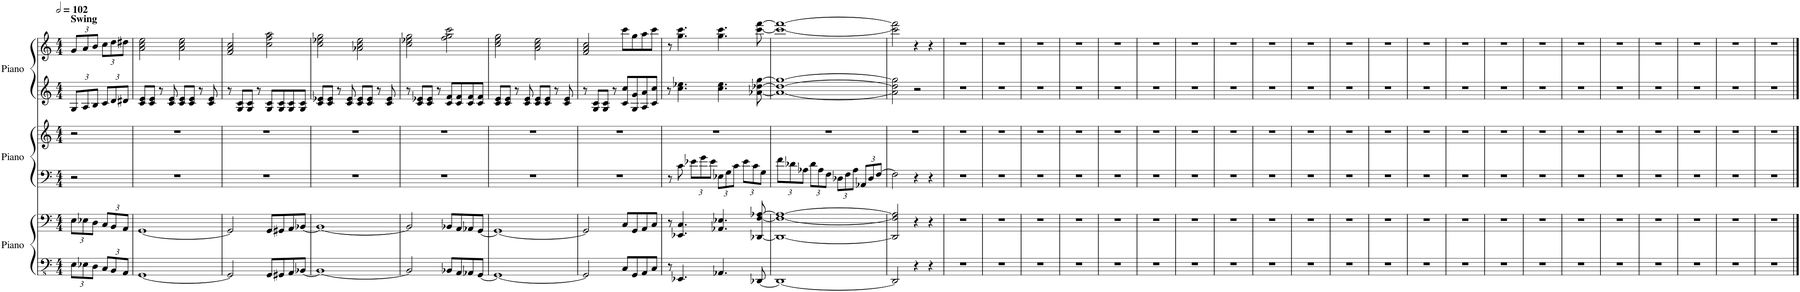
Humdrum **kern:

**kern	**kern	**kern	**kern	**kern	**kern
*part3	*part3	*part2	*part2	*part1	*part1
*staff6	*staff5	*staff4	*staff3	*staff2	*staff1
*I"Piano	*	*I"Piano	*	*I"Piano	*
*I'Pno.	*	*I'Pno.	*	*I'Pno.	*
*clefFv4	*clefF4	*clefF4	*clefG2	*clefG2	*clefG2
*k[]	*k[]	*k[]	*k[]	*k[]	*k[]
*M4/4	*M4/4	*M4/4	*M4/4	*M4/4	*M4/4
*MM204	*MM204	*MM204	*MM204	*MM204	*MM204
*Xbrackettup	*Xbrackettup	*	*	*Xbrackettup	*Xbrackettup
=1	=1	=1	=1	=1	=1
!	!	!	!	!	!LO:TX:a:B:t=Swing
12EE\L	12E\L	2r	2r	12G/L	12g/L
12EE-X\	12E-X\	.	.	12A/	12a/
12DD\J	12D\J	.	.	12B/J	12b/J
12CC/L	12C/L	.	.	12c/L	12cc\L
12BBB/	12BB/	.	.	12d/	12dd\
12AAA/J	12AA/J	.	.	12d#X/J	12dd#X\J
=2	=2	=2	=2	=2	=2
[1GGG	[1GG	1r	1r	8c/ 8e/L	2a\ 2cc\ 2ee\
.	.	.	.	8c/ 8e/J	.
.	.	.	.	8r	.
.	.	.	.	8c/ 8e/	.
.	.	.	.	8c/ 8e/L	2a\ 2cc\ 2ee\
.	.	.	.	8c/ 8e/J	.
.	.	.	.	8r	.
.	.	.	.	8c/ 8e/	.
=3	=3	=3	=3	=3	=3
2GGG/]	2GG/]	1r	1r	8r	2f/ 2a/ 2cc/
.	.	.	.	8G/ 8c/L	.
.	.	.	.	8G/ 8c/J	.
.	.	.	.	8r	.
8GGG/L	8GG/L	.	.	8G/ 8c/L	2cc\ 2ff\ 2aa\
8GGG#X/	8GG#X/	.	.	8G/ 8c/	.
8AAA/	8AA/	.	.	8G/ 8c/	.
[8BBB-X/J	[8BB-X/J	.	.	8G/ 8c/J	.
=4	=4	=4	=4	=4	=4
1BBB-_	1BB-_	1r	1r	8c/ 8e-X/L	2cc\ 2ee-X\ 2gg\
.	.	.	.	8c/ 8e-/J	.
.	.	.	.	8r	.
.	.	.	.	8c/ 8e-/	.
.	.	.	.	8c/ 8e-/L	2a-X\ 2cc\ 2ee-\
.	.	.	.	8c/ 8e-/J	.
.	.	.	.	8r	.
.	.	.	.	8c/ 8e-/	.
=5	=5	=5	=5	=5	=5
2BBB-/]	2BB-/]	1r	1r	8r	2cc\ 2ee-X\ 2gg\
.	.	.	.	8c/ 8e-X/L	.
.	.	.	.	8c/ 8e-/J	.
.	.	.	.	8r	.
8BBB-X/L	8BB-X/L	.	.	8c/ 8f/L	2ff\ 2gg\ 2ccc\
8AAA/	8AA/	.	.	8c/ 8f/	.
8AAA-X/	8AA-X/	.	.	8c/ 8f/	.
[8GGG/J	[8GG/J	.	.	8c/ 8f/J	.
=6	=6	=6	=6	=6	=6
1GGG_	1GG_	1r	1r	8c/ 8e/L	2cc\ 2ee\ 2gg\
.	.	.	.	8c/ 8e/J	.
.	.	.	.	8r	.
.	.	.	.	8c/ 8e/	.
.	.	.	.	8c/ 8e/L	2a\ 2cc\ 2ee\
.	.	.	.	8c/ 8e/J	.
.	.	.	.	8r	.
.	.	.	.	8c/ 8e/	.
=7	=7	=7	=7	=7	=7
2GGG/]	2GG/]	1r	1r	8r	2f/ 2a/ 2cc/
.	.	.	.	8G/ 8c/L	.
.	.	.	.	8G/ 8c/J	.
.	.	.	.	8r	.
8CC/L	8C/L	.	.	8c/ 8cc/L	8ccc\L
8GGG/	8GG/	.	.	8G/ 8g/	8gg\
8AAA/	8AA/	.	.	8A/ 8a/	8aa\
8CC/J	8C/J	.	.	8c/ 8cc/J	8ccc\J
=8	=8	=8	=8	=8	=8
8r	8r	8r	1r	8r	8r
4.EEE-X/	4.EE-X/ 4.C/	8c\	.	4.cc\ 4.ee-X\	4.gg\ 4.ccc\
*	*	*Xbrackettup	*	*	*
.	.	12e-X\L	.	.	.
.	.	12g\	.	.	.
.	.	12e-\J	.	.	.
4.AAA-X/	4.AA-X/ 4.E-X/	12E-X\L	.	4.cc\ 4.ee-\	4.gg\ 4.ccc\
.	.	12G\	.	.	.
.	.	12c\J	.	.	.
.	.	12e-\L	.	.	.
.	.	12c\	.	.	.
[8DDD-X/	[8DD-X/ [8F/ [8A-X/	.	.	[8a-X\ [8dd-X\ [8gg\	[8ccc\ [8fff\
.	.	12G\J	.	.	.
=9	=9	=9	=9	=9	=9
1DDD-_	1DD-_ 1F_ 1A-_	12f\L	1r	1a-_ 1dd-_ 1gg_	1ccc_ 1fff_
.	.	12d-X\	.	.	.
.	.	12A-X\J	.	.	.
.	.	12d-\L	.	.	.
.	.	12A-\	.	.	.
.	.	12F\J	.	.	.
.	.	12D-X\L	.	.	.
.	.	12F\	.	.	.
.	.	12A-\J	.	.	.
.	.	12AA-X/L	.	.	.
.	.	12D-/	.	.	.
.	.	[12F/J	.	.	.
=10	=10	=10	=10	=10	=10
2DDD-/]	2DD-/] 2F/] 2A-/]	2F\]	1r	2a-\] 2dd-\] 2gg\]	2ccc\] 2fff\]
4r	4r	4r	.	2r	4r
4r	4r	4r	.	.	4r
=11	=11	=11	=11	=11	=11
1r	1r	1r	1r	1r	1r
=12	=12	=12	=12	=12	=12
1r	1r	1r	1r	1r	1r
=13	=13	=13	=13	=13	=13
1r	1r	1r	1r	1r	1r
=14	=14	=14	=14	=14	=14
1r	1r	1r	1r	1r	1r
=15	=15	=15	=15	=15	=15
1r	1r	1r	1r	1r	1r
=16	=16	=16	=16	=16	=16
1r	1r	1r	1r	1r	1r
=17	=17	=17	=17	=17	=17
1r	1r	1r	1r	1r	1r
=18	=18	=18	=18	=18	=18
1r	1r	1r	1r	1r	1r
=19	=19	=19	=19	=19	=19
1r	1r	1r	1r	1r	1r
=20	=20	=20	=20	=20	=20
1r	1r	1r	1r	1r	1r
=21	=21	=21	=21	=21	=21
1r	1r	1r	1r	1r	1r
=22	=22	=22	=22	=22	=22
1r	1r	1r	1r	1r	1r
=23	=23	=23	=23	=23	=23
1r	1r	1r	1r	1r	1r
=24	=24	=24	=24	=24	=24
1r	1r	1r	1r	1r	1r
=25	=25	=25	=25	=25	=25
1r	1r	1r	1r	1r	1r
=26	=26	=26	=26	=26	=26
1r	1r	1r	1r	1r	1r
=27	=27	=27	=27	=27	=27
1r	1r	1r	1r	1r	1r
=28	=28	=28	=28	=28	=28
1r	1r	1r	1r	1r	1r
=29	=29	=29	=29	=29	=29
1r	1r	1r	1r	1r	1r
=30	=30	=30	=30	=30	=30
1r	1r	1r	1r	1r	1r
=31	=31	=31	=31	=31	=31
1r	1r	1r	1r	1r	1r
=32	=32	=32	=32	=32	=32
1r	1r	1r	1r	1r	1r
==	==	==	==	==	==
*-	*-	*-	*-	*-	*-
